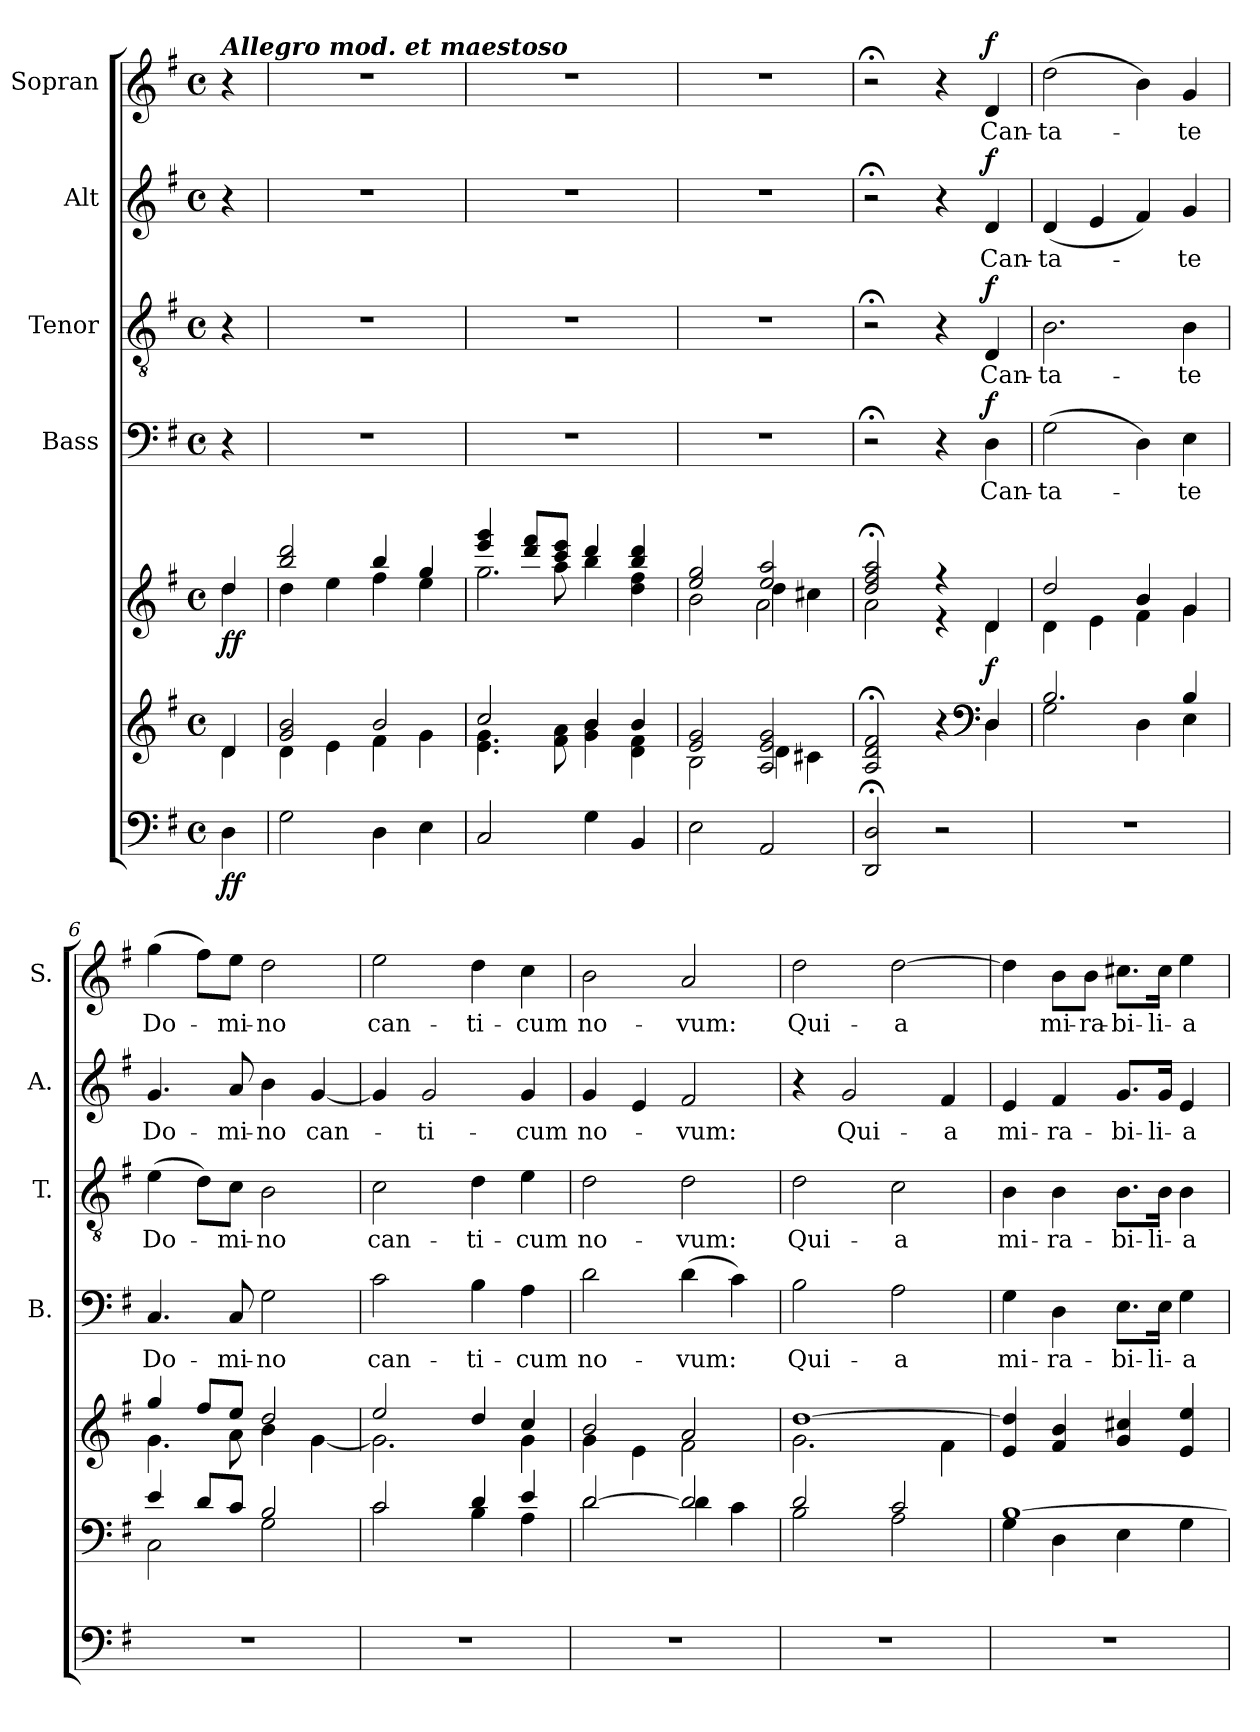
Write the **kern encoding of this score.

**kern	**dynam	**kern	**kern	**dynam	**kern	**text	**dynam	**kern	**text	**dynam	**kern	**text	**dynam	**kern	**text	**dynam
*part6	*part6	*part5	*part5	*part5	*part4	*part4	*part4	*part3	*part3	*part3	*part2	*part2	*part2	*part1	*part1	*part1
*staff7	*staff7	*staff6	*staff5	*staff5/6	*staff4	*staff4	*staff4	*staff3	*staff3	*staff3	*staff2	*staff2	*staff2	*staff1	*staff1	*staff1
*	*	*	*	*	*I"Bass	*	*	*I"Tenor	*	*	*I"Alt	*	*	*I"Sopran	*	*
*	*	*	*	*	*I'B.	*	*	*I'T.	*	*	*I'A.	*	*	*I'S.	*	*
*clefF4	*	*clefG2	*clefG2	*	*clefF4	*	*	*clefGv2	*	*	*clefG2	*	*	*clefG2	*	*
*k[f#]	*	*k[f#]	*k[f#]	*	*k[f#]	*	*	*k[f#]	*	*	*k[f#]	*	*	*k[f#]	*	*
*G:	*	*G:	*G:	*	*G:	*	*	*G:	*	*	*G:	*	*	*G:	*	*
*M4/4	*	*M4/4	*M4/4	*	*M4/4	*	*	*M4/4	*	*	*M4/4	*	*	*M4/4	*	*
*met(c)	*	*met(c)	*met(c)	*	*met(c)	*	*	*met(c)	*	*	*met(c)	*	*	*met(c)	*	*
=	=	=	=	=	=	=	=	=	=	=	=	=	=	=	=	=
*	*	*^	*^	*	*	*	*	*	*	*	*	*	*	*	*	*
!	!	!	!	!	!	!	!	!	!	!	!	!	!	!	!	!LO:TX:a:Bi:t=Allegro mod. et maestoso	!	!
!	!LO:DY:b	!	!	!	!	!LO:DY:b	!	!	!	!	!	!	!	!	!	!	!	!
4D\	ff	4d/	4d\	4dd/	4dd\	ff	4r	.	.	4r	.	.	4r	.	.	4r	.	.
=1	=1	=1	=1	=1	=1	=1	=1	=1	=1	=1	=1	=1	=1	=1	=1	=1	=1	=1
2G\	.	2g/ 2b/	4d\	2bb/ 2ddd/	4dd\	.	1r	.	.	1r	.	.	1r	.	.	1r	.	.
.	.	.	4e\	.	4ee\	.	.	.	.	.	.	.	.	.	.	.	.	.
4D\	.	2b/	4f#\	4bb/	4ff#\	.	.	.	.	.	.	.	.	.	.	.	.	.
4E\	.	.	4g\	4gg/	4ee\	.	.	.	.	.	.	.	.	.	.	.	.	.
=2	=2	=2	=2	=2	=2	=2	=2	=2	=2	=2	=2	=2	=2	=2	=2	=2	=2	=2
*	*	*	*	*	*^	*	*	*	*	*	*	*	*	*	*	*	*	*
2C/	.	2cc/	4.e\ 4.g\	4eee/ 4ggg/	2.gg\	4ryy	.	1r	.	.	1r	.	.	1r	.	.	1r	.	.
.	.	.	.	8ddd/ 8fff#/L	.	8ryy	.	.	.	.	.	.	.	.	.	.	.	.	.
.	.	.	8f#\ 8a\	8ccc/ 8eee/J	.	8aa\	.	.	.	.	.	.	.	.	.	.	.	.	.
4G\	.	4b/	4g\ 4b\	4ddd/	.	4bb\	.	.	.	.	.	.	.	.	.	.	.	.	.
4BB/	.	4b/	4d\ 4f#\	4bb/ 4ddd/	4dd\ 4ff#\	4ryy	.	.	.	.	.	.	.	.	.	.	.	.	.
=3	=3	=3	=3	=3	=3	=3	=3	=3	=3	=3	=3	=3	=3	=3	=3	=3	=3	=3	=3
2E\	.	2e/ 2g/	2B\	2ee/ 2gg/	2b\	2ryy	.	1r	.	.	1r	.	.	1r	.	.	1r	.	.
2AA/	.	2A/ 2e/ 2g/	4d\	2ee/ 2aa/	4dd\	2a\	.	.	.	.	.	.	.	.	.	.	.	.	.
.	.	.	4c#X\	.	4cc#X\	.	.	.	.	.	.	.	.	.	.	.	.	.	.
*	*	*	*	*	*v	*v	*	*	*	*	*	*	*	*	*	*	*	*	*
=4	=4	=4	=4	=4	=4	=4	=4	=4	=4	=4	=4	=4	=4	=4	=4	=4	=4	=4
2DD/;< 2D/;<	.	2A/;< 2d/;< 2f#/;<	2.ryy	2dd/;< 2ff#/;< 2aa/;<	2a\	.	2r;<	.	.	2r;<	.	.	2r;<	.	.	2r;<	.	.
2r	.	4r	.	4r	4r	.	4r	.	.	4r	.	.	4r	.	.	4r	.	.
*	*	*clefF4	*	*	*	*	*	*	*	*	*	*	*	*	*	*	*	*
!	!	!	!	!	!	!LO:DY:b	!	!LO:LY:b	!LO:DY:a	!	!LO:LY:b	!LO:DY:a	!	!LO:LY:b	!LO:DY:a	!	!LO:LY:b	!LO:DY:a
.	.	4D/	4D\	4d/	4d\	f	4D\	Can-	f	4D/	Can-	f	4d/	Can-	f	4d/	Can-	f
=5	=5	=5	=5	=5	=5	=5	=5	=5	=5	=5	=5	=5	=5	=5	=5	=5	=5	=5
!	!	!	!	!	!	!	!	!LO:LY:b	!	!	!LO:LY:b	!	!	!LO:LY:b	!	!	!LO:LY:b	!
1r	.	2.B/	2G\	2dd/	4d\	.	(>2G\	-ta-	.	2.B\	-ta-	.	(<4d/	-ta-	.	(>2dd\	-ta-	.
.	.	.	.	.	4e\	.	.	.	.	.	.	.	4e/	.	.	.	.	.
.	.	.	4D\	4b/	4f#\	.	4D\)	.	.	.	.	.	4f#/)	.	.	4b\)	.	.
!	!	!	!	!	!	!	!	!LO:LY:b	!	!	!LO:LY:b	!	!	!LO:LY:b	!	!	!LO:LY:b	!
.	.	4B/	4E\	4g/	4g\	.	4E\	-te	.	4B\	-te	.	4g/	-te	.	4g/	-te	.
!!LO:LB:g=z
=6	=6	=6	=6	=6	=6	=6	=6	=6	=6	=6	=6	=6	=6	=6	=6	=6	=6	=6
!	!	!	!	!	!	!	!	!LO:LY:b	!	!	!LO:LY:b	!	!	!LO:LY:b	!	!	!LO:LY:b	!
1r	.	4e/	2C\	4gg/	4.g\	.	4.C/	Do-	.	(>4e\	Do-	.	4.g/	Do-	.	(>4gg\	Do-	.
.	.	8d/L	.	8ff#/L	.	.	.	.	.	8d\L)	.	.	.	.	.	8ff#\L)	.	.
!	!	!	!	!	!	!	!	!LO:LY:b	!	!	!LO:LY:b	!	!	!LO:LY:b	!	!	!LO:LY:b	!
.	.	8c/J	.	8ee/J	8a\	.	8C/	-mi-	.	8c\J	-mi-	.	8a/	-mi-	.	8ee\J	-mi-	.
!	!	!	!	!	!	!	!	!LO:LY:b	!	!	!LO:LY:b	!	!	!LO:LY:b	!	!	!LO:LY:b	!
.	.	2B/	2G\	2dd/	4b\	.	2G\	-no	.	2B\	-no	.	4b\	-no	.	2dd\	-no	.
!	!	!	!	!	!	!	!	!	!	!	!	!	!	!LO:LY:b	!	!	!	!
.	.	.	.	.	[<4g\	.	.	.	.	.	.	.	[4g/	can-	.	.	.	.
=7	=7	=7	=7	=7	=7	=7	=7	=7	=7	=7	=7	=7	=7	=7	=7	=7	=7	=7
!	!	!	!	!	!	!	!	!LO:LY:b	!	!	!LO:LY:b	!	!	!	!	!	!LO:LY:b	!
1r	.	2c/	2c\	2ee/	2.g\]	.	2c\	can-	.	2c\	can-	.	4g/]	.	.	2ee\	can-	.
!	!	!	!	!	!	!	!	!	!	!	!	!	!	!LO:LY:b	!	!	!	!
.	.	.	.	.	.	.	.	.	.	.	.	.	2g/	-ti-	.	.	.	.
!	!	!	!	!	!	!	!	!LO:LY:b	!	!	!LO:LY:b	!	!	!	!	!	!LO:LY:b	!
.	.	4d/	4B\	4dd/	.	.	4B\	-ti-	.	4d\	-ti-	.	.	.	.	4dd\	-ti-	.
!	!	!	!	!	!	!	!	!LO:LY:b	!	!	!LO:LY:b	!	!	!LO:LY:b	!	!	!LO:LY:b	!
.	.	4e/	4A\	4cc/	4g\	.	4A\	-cum	.	4e\	-cum	.	4g/	-cum	.	4cc\	-cum	.
=8	=8	=8	=8	=8	=8	=8	=8	=8	=8	=8	=8	=8	=8	=8	=8	=8	=8	=8
!	!	!	!	!	!	!	!	!LO:LY:b	!	!	!LO:LY:b	!	!	!LO:LY:b	!	!	!LO:LY:b	!
1r	.	[>2d/	2d\	2b/	4g\	.	2d\	no-	.	2d\	no-	.	4g/	no-	.	2b\	no-	.
.	.	.	.	.	4e\	.	.	.	.	.	.	.	4e/	.	.	.	.	.
!	!	!	!	!	!	!	!	!LO:LY:b	!	!	!LO:LY:b	!	!	!LO:LY:b	!	!	!LO:LY:b	!
.	.	2d/]	4d\	2a/	2f#\	.	(>4d\	-vum:	.	2d\	-vum:	.	2f#/	-vum:	.	2a/	-vum:	.
.	.	.	4c\	.	.	.	4c\)	.	.	.	.	.	.	.	.	.	.	.
=9	=9	=9	=9	=9	=9	=9	=9	=9	=9	=9	=9	=9	=9	=9	=9	=9	=9	=9
!	!	!	!	!	!	!	!	!LO:LY:b	!	!	!LO:LY:b	!	!	!	!	!	!LO:LY:b	!
1r	.	2d/	2B\	[>1dd	2.g\	.	2B\	Qui-	.	2d\	Qui-	.	4r	.	.	2dd\	Qui-	.
!	!	!	!	!	!	!	!	!	!	!	!	!	!	!LO:LY:b	!	!	!	!
.	.	.	.	.	.	.	.	.	.	.	.	.	2g/	Qui-	.	.	.	.
!	!	!	!	!	!	!	!	!LO:LY:b	!	!	!LO:LY:b	!	!	!	!	!	!LO:LY:b	!
.	.	2c/	2A\	.	.	.	2A\	-a	.	2c\	-a	.	.	.	.	[2dd\	-a	.
!	!	!	!	!	!	!	!	!	!	!	!	!	!	!LO:LY:b	!	!	!	!
.	.	.	.	.	4f#\	.	.	.	.	.	.	.	4f#/	-a	.	.	.	.
=10	=10	=10	=10	=10	=10	=10	=10	=10	=10	=10	=10	=10	=10	=10	=10	=10	=10	=10
!	!	!	!	!	!	!	!	!LO:LY:b	!	!	!LO:LY:b	!	!	!LO:LY:b	!	!	!	!
*	*	*	*	*v	*v	*	*	*	*	*	*	*	*	*	*	*	*	*
1r	.	[>1B	4G\	4e/ 4dd/]	.	4G\	mi-	.	4B\	mi-	.	4e/	mi-	.	4dd\]	.	.
!	!	!	!	!	!	!	!LO:LY:b	!	!	!LO:LY:b	!	!	!LO:LY:b	!	!	!LO:LY:b	!
.	.	.	4D\	4f#/ 4b/	.	4D\	-ra-	.	4B\	-ra-	.	4f#/	-ra-	.	8b\L	mi-	.
!	!	!	!	!	!	!	!	!	!	!	!	!	!	!	!	!LO:LY:b	!
.	.	.	.	.	.	.	.	.	.	.	.	.	.	.	8b\J	-ra-	.
!	!	!	!	!	!	!	!LO:LY:b	!	!	!LO:LY:b	!	!	!LO:LY:b	!	!	!LO:LY:b	!
.	.	.	4E\	4g/ 4cc#X/	.	8.E\L	-bi-	.	8.B\L	-bi-	.	8.g/L	-bi-	.	8.cc#X\L	-bi-	.
!	!	!	!	!	!	!	!LO:LY:b	!	!	!LO:LY:b	!	!	!LO:LY:b	!	!	!LO:LY:b	!
.	.	.	.	.	.	16E\Jk	-li-	.	16B\Jk	-li-	.	16g/Jk	-li-	.	16cc#\Jk	-li-	.
!	!	!	!	!	!	!	!LO:LY:b	!	!	!LO:LY:b	!	!	!LO:LY:b	!	!	!LO:LY:b	!
.	.	.	4G\	4e/ 4ee/	.	4G\	-a	.	4B\	-a	.	4e/	-a	.	4ee\	-a	.
*	*	*v	*v	*	*	*	*	*	*	*	*	*	*	*	*	*	*
=	=	=	=	=	=	=	=	=	=	=	=	=	=	=	=	=
*-	*-	*-	*-	*-	*-	*-	*-	*-	*-	*-	*-	*-	*-	*-	*-	*-
